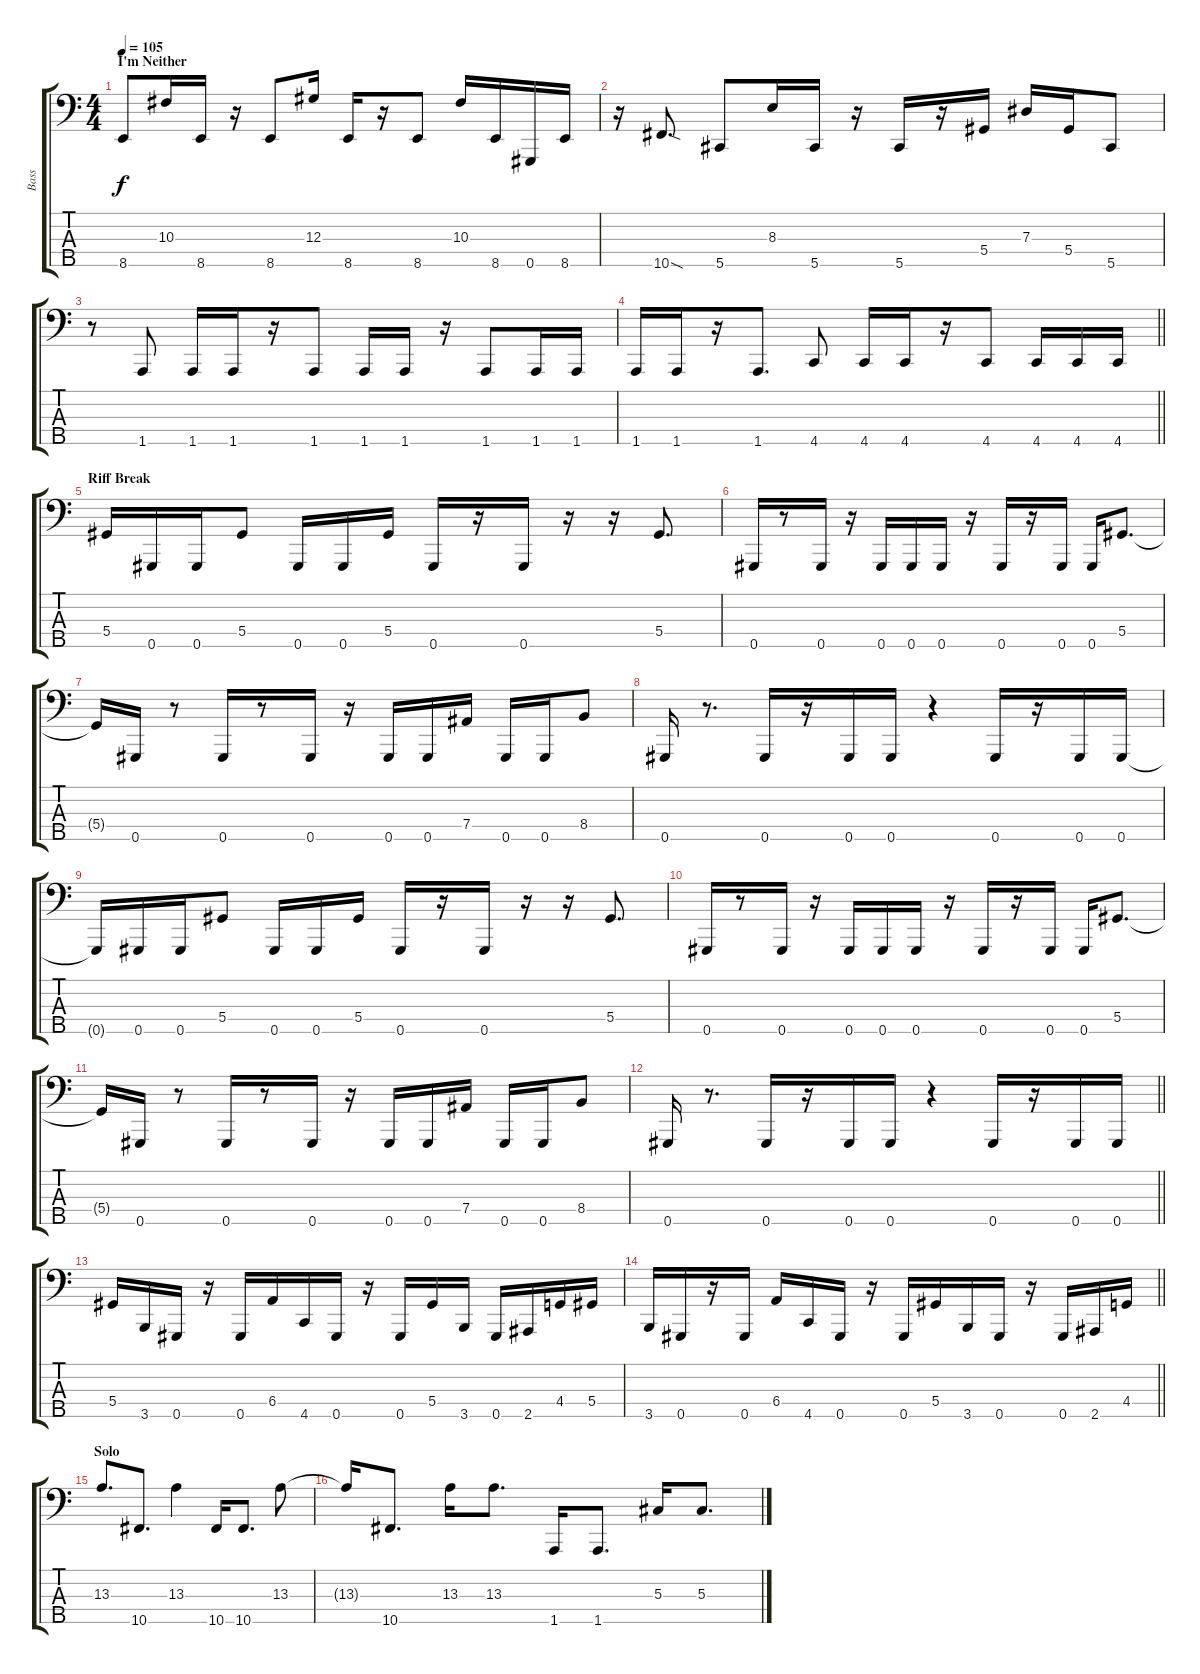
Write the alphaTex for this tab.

\track ("Bass" "Bass") {instrument electricbassfinger}
\staff {score tabs}
\tuning (Gb2 Db2 Ab1 Eb1 Ab0) {hide}
\ts (4 4)
\section ("" "I'm Neither")
\tempo 105
\clef f4
\ks c
8.5.8{dy f} 10.3.16 8.5.16 r.16 8.5.8 12.3.16 8.5.16 r.16 8.5.8 10.3.16 8.5.16 0.5.16 8.5.16 |
r.16 10.5{sod}.8{d} 5.5.8 8.3.16 5.5.16 r.16 5.5.16 r.16 5.4.16 7.3.16 5.4.16 5.5.8 |
r.8 1.5.8 1.5.16 1.5.16 r.16 1.5.8 1.5.16 1.5.16 r.16 1.5.8 1.5.16 1.5.16 |
\barLineRight lightlight
1.5.16 1.5.16 r.16 1.5.8{d} 4.5.8 4.5.16 4.5.16 r.16 4.5.8 4.5.16 4.5.16 4.5.16 |
\section ("" "Riff Break")
5.4.16 0.5.16 0.5.16 5.4.8 0.5.16 0.5.16 5.4.16 0.5.16 r.16 0.5.16 r.16 r.16 5.4.8{d} |
0.5.16 r.8 0.5.16 r.16 0.5.16 0.5.16 0.5.16 r.16 0.5.16 r.16 0.5.16 0.5.16 5.4.8{d} |
5.4{t}.16 0.5.16 r.8 0.5.16 r.8 0.5.16 r.16 0.5.16 0.5.16 7.4.16 0.5.16 0.5.16 8.4.8 |
0.5.16 r.8{d} 0.5.16 r.16 0.5.16 0.5.16 r.4 0.5.16 r.16 0.5.16 0.5.16 |
0.5{t}.16 0.5.16 0.5.16 5.4.8 0.5.16 0.5.16 5.4.16 0.5.16 r.16 0.5.16 r.16 r.16 5.4.8{d} |
0.5.16 r.8 0.5.16 r.16 0.5.16 0.5.16 0.5.16 r.16 0.5.16 r.16 0.5.16 0.5.16 5.4.8{d} |
5.4{t}.16 0.5.16 r.8 0.5.16 r.8 0.5.16 r.16 0.5.16 0.5.16 7.4.16 0.5.16 0.5.16 8.4.8 |
\barLineRight lightlight
0.5.16 r.8{d} 0.5.16 r.16 0.5.16 0.5.16 r.4 0.5.16 r.16 0.5.16 0.5.16 |
\section ("" "")
5.4.16 3.5.16 0.5.16 r.16 0.5.16 6.4.16 4.5.16 0.5.16 r.16 0.5.16 5.4.16 3.5.16 0.5.16 2.5.16 4.4.16 5.4.16 |
\barLineRight lightlight
3.5.16 0.5.16 r.16 0.5.16 6.4.16 4.5.16 0.5.16 r.16 0.5.16 5.4.16 3.5.16 0.5.16 r.16 0.5.16 2.5.16 4.4.16 |
\section ("" "Solo")
13.3.8{d} 10.5.8{d} 13.3.4 10.5.16 10.5.8{d} 13.3.8 |
13.3{t}.16 10.5.8{d} 13.3.16 13.3.8{d} 1.5.16 1.5.8{d} 5.3.16 5.3.8{d}
